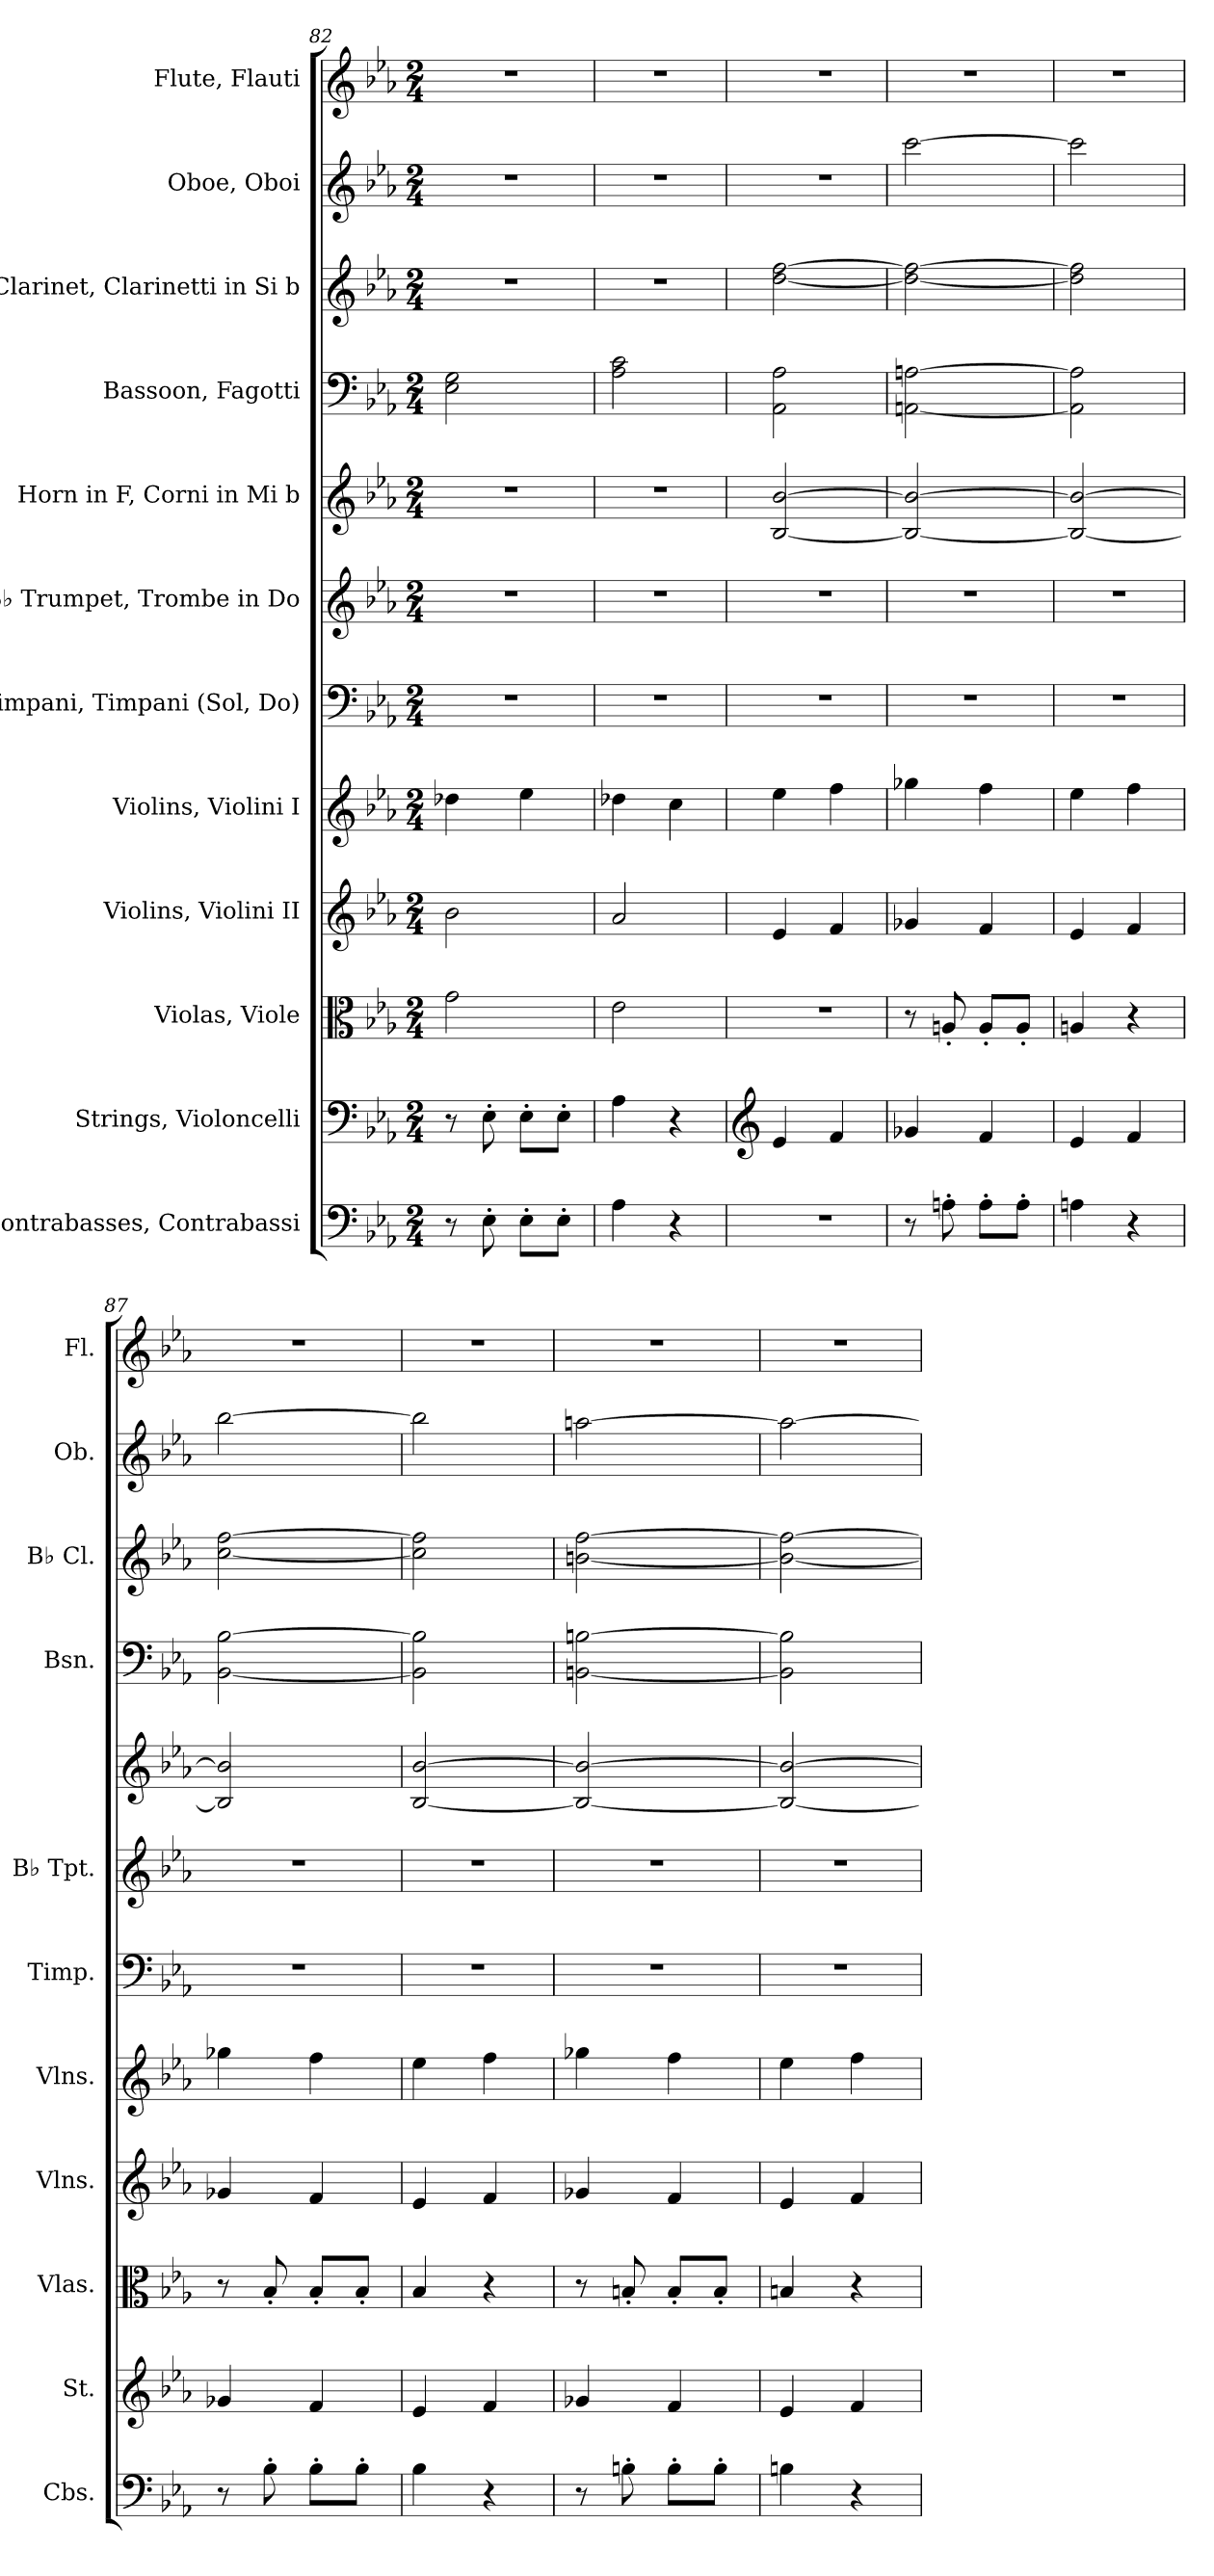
**kern	**kern	**kern	**kern	**kern	**kern	**kern	**kern	**kern	**kern	**kern	**kern
*part12	*part11	*part10	*part9	*part8	*part7	*part6	*part5	*part4	*part3	*part2	*part1
*staff12	*staff11	*staff10	*staff9	*staff8	*staff7	*staff6	*staff5	*staff4	*staff3	*staff2	*staff1
*I"Contrabasses, Contrabassi	*I"Strings, Violoncelli	*I"Violas, Viole	*I"Violins, Violini II	*I"Violins, Violini I	*I"Timpani, Timpani (Sol, Do)	*I"B♭ Trumpet, Trombe in Do	*I"Horn in F, Corni in Mi b	*I"Bassoon, Fagotti	*I"B♭ Clarinet, Clarinetti in Si b	*I"Oboe, Oboi	*I"Flute, Flauti
*I'Cbs.	*I'St.	*I'Vlas.	*I'Vlns.	*I'Vlns.	*I'Timp.	*I'B♭ Tpt.	*	*I'Bsn.	*I'B♭ Cl.	*I'Ob.	*I'Fl.
*clefF4	*clefF4	*clefC3	*clefG2	*clefG2	*clefF4	*clefG2	*clefG2	*clefF4	*clefG2	*clefG2	*clefG2
*ITrd7c12	*	*	*	*	*	*ITrd1c2	*ITrd4c7	*	*ITrd1c2	*	*
*k[b-e-a-]	*k[b-e-a-]	*k[b-e-a-]	*k[b-e-a-]	*k[b-e-a-]	*k[b-e-a-]	*k[b-e-a-d-g-]	*k[b-e-a-d-]	*k[b-e-a-]	*k[b-e-a-d-g-]	*k[b-e-a-]	*k[b-e-a-]
*M2/4	*M2/4	*M2/4	*M2/4	*M2/4	*M2/4	*M2/4	*M2/4	*M2/4	*M2/4	*M2/4	*M2/4
=82	=82	=82	=82	=82	=82	=82	=82	=82	=82	=82	=82
8r	8r	2g\	2b-\	4dd-X\	2r	2r	2r	2E-\ 2G\	2r	2r	2r
8EE-'\	8E-'\	.	.	.	.	.	.	.	.	.	.
8EE-'\L	8E-'\L	.	.	4ee-\	.	.	.	.	.	.	.
8EE-'\J	8E-'\J	.	.	.	.	.	.	.	.	.	.
=83	=83	=83	=83	=83	=83	=83	=83	=83	=83	=83	=83
4AA-\	4A-\	2e-\	2a-/	4dd-X\	2r	2r	2r	2A-\ 2c\	2r	2r	2r
4r	4r	.	.	4cc\	.	.	.	.	.	.	.
!!LO:PB:g=z
=84	=84	=84	=84	=84	=84	=84	=84	=84	=84	=84	=84
*	*clefG2	*	*	*	*	*	*	*	*	*	*
*	*	*	*	*	*	*	*	*	*	*	*MM181
2r	4e-/	2r	4e-/	4ee-\	2r	2r	[2E-/ [2e-/	2AA-\ 2A-\	[2cc\ [2ee-\	2r	2r
.	4f/	.	4f/	4ff\	.	.	.	.	.	.	.
=85	=85	=85	=85	=85	=85	=85	=85	=85	=85	=85	=85
8r	4g-X/	8r	4g-X/	4gg-X\	2r	2r	2E-/_ 2e-/_	[2AAn\ [2An\	2cc\_ 2ee-\_	[2ccc\	2r
8AAn'\	.	8An'/	.	.	.	.	.	.	.	.	.
8AA'\L	4f/	8A'/L	4f/	4ff\	.	.	.	.	.	.	.
8AA'\J	.	8A'/J	.	.	.	.	.	.	.	.	.
=86	=86	=86	=86	=86	=86	=86	=86	=86	=86	=86	=86
4AAn\	4e-/	4An/	4e-/	4ee-\	2r	2r	2E-/_ 2e-/_	2AA\] 2A\]	2cc\] 2ee-\]	2ccc\]	2r
4r	4f/	4r	4f/	4ff\	.	.	.	.	.	.	.
=87	=87	=87	=87	=87	=87	=87	=87	=87	=87	=87	=87
8r	4g-X/	8r	4g-X/	4gg-X\	2r	2r	2E-/] 2e-/]	[2BB-\ [2B-\	[2b-\ [2ee-\	[2bb-\	2r
8BB-'\	.	8B-'/	.	.	.	.	.	.	.	.	.
8BB-'\L	4f/	8B-'/L	4f/	4ff\	.	.	.	.	.	.	.
8BB-'\J	.	8B-'/J	.	.	.	.	.	.	.	.	.
=88	=88	=88	=88	=88	=88	=88	=88	=88	=88	=88	=88
4BB-\	4e-/	4B-/	4e-/	4ee-\	2r	2r	[2E-/ [2e-/	2BB-\] 2B-\]	2b-\] 2ee-\]	2bb-\]	2r
4r	4f/	4r	4f/	4ff\	.	.	.	.	.	.	.
=89	=89	=89	=89	=89	=89	=89	=89	=89	=89	=89	=89
8r	4g-X/	8r	4g-X/	4gg-X\	2r	2r	2E-/_ 2e-/_	[2BBn\ [2Bn\	[2an\ [2ee-\	[2aan\	2r
8BBn'\	.	8Bn'/	.	.	.	.	.	.	.	.	.
8BB'\L	4f/	8B'/L	4f/	4ff\	.	.	.	.	.	.	.
8BB'\J	.	8B'/J	.	.	.	.	.	.	.	.	.
=90	=90	=90	=90	=90	=90	=90	=90	=90	=90	=90	=90
4BBn\	4e-/	4Bn/	4e-/	4ee-\	2r	2r	2E-/_ 2e-/_	2BB\] 2B\]	2a\_ 2ee-\_	2aa\_	2r
4r	4f/	4r	4f/	4ff\	.	.	.	.	.	.	.
=	=	=	=	=	=	=	=	=	=	=	=
*-	*-	*-	*-	*-	*-	*-	*-	*-	*-	*-	*-
